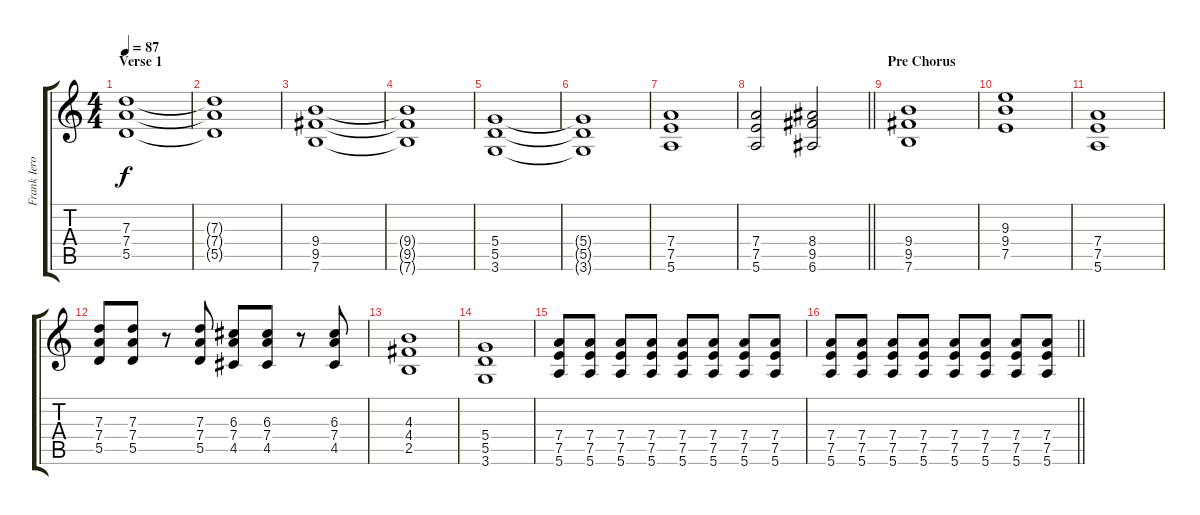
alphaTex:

\track ("Frank Iero" "Frank Iero") {instrument overdrivenguitar}
\staff {score tabs}
\tuning (E4 B3 G3 D3 A2 E2) {hide}
\ts (4 4)
\section ("" "Verse 1")
\tempo 87
\clef g2
\ks c
(7.3 7.4 5.5).1{dy f} |
(7.3{t} 7.4{t} 5.5{t}).1 |
(9.4 9.5 7.6).1 |
(9.4{t} 9.5{t} 7.6{t}).1 |
(5.4 5.5 3.6).1 |
(5.4{t} 5.5{t} 3.6{t}).1 |
(7.4 7.5 5.6).1 |
\barLineRight lightlight
(7.4 7.5 5.6).2 (8.4 9.5 6.6).2 |
\section ("" "Pre Chorus")
(9.4 9.5 7.6).1 |
(9.3 9.4 7.5).1 |
(7.4 7.5 5.6).1 |
(7.3 7.4 5.5).8{instrument distortionguitar} (7.3 7.4 5.5).8 r.8 (7.3 7.4 5.5).8 (6.3 7.4 4.5).8 (6.3 7.4 4.5).8 r.8 (6.3 7.4 4.5).8 |
(4.3 4.4 2.5).1{instrument overdrivenguitar} |
(5.4 5.5 3.6).1 |
(7.4 7.5 5.6).8 (7.4 7.5 5.6).8 (7.4 7.5 5.6).8 (7.4 7.5 5.6).8 (7.4 7.5 5.6).8 (7.4 7.5 5.6).8 (7.4 7.5 5.6).8 (7.4 7.5 5.6).8 |
\barLineRight lightlight
(7.4 7.5 5.6).8 (7.4 7.5 5.6).8 (7.4 7.5 5.6).8 (7.4 7.5 5.6).8 (7.4 7.5 5.6).8 (7.4 7.5 5.6).8 (7.4 7.5 5.6).8 (7.4 7.5 5.6).8
